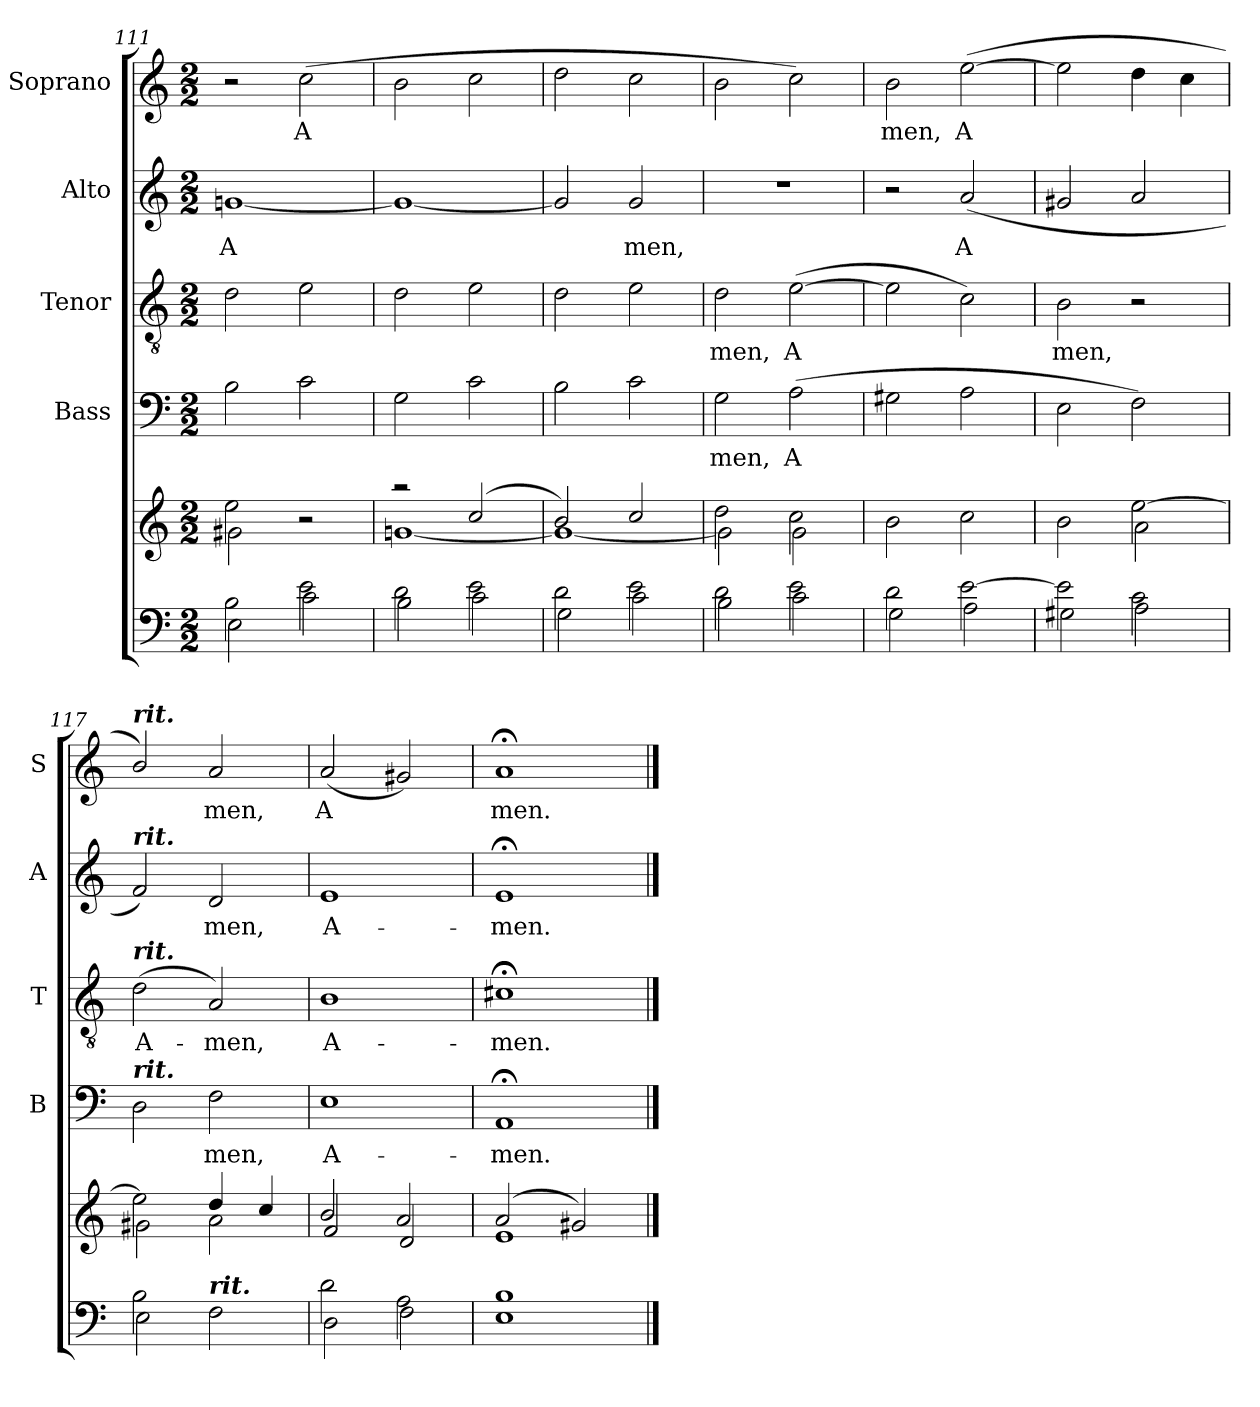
**kern	**kern	**kern	**text	**kern	**text	**kern	**text	**kern	**text
*part6	*part5	*part4	*part4	*part3	*part3	*part2	*part2	*part1	*part1
*staff6	*staff5	*staff4	*staff4	*staff3	*staff3	*staff2	*staff2	*staff1	*staff1
*	*	*I"Bass	*	*I"Tenor	*	*I"Alto	*	*I"Soprano	*
*	*	*I'B	*	*I'T	*	*I'A	*	*I'S	*
*clefF4	*clefG2	*clefF4	*	*clefGv2	*	*clefG2	*	*clefG2	*
*k[]	*k[]	*k[]	*	*k[]	*	*k[]	*	*k[]	*
*C:	*C:	*C:	*	*C:	*	*C:	*	*C:	*
*M2/2	*M2/2	*M2/2	*	*M2/2	*	*M2/2	*	*M2/2	*
=111	=111	=111	=111	=111	=111	=111	=111	=111	=111
*^	*^	*	*	*	*	*	*	*	*
!	!	!	!	!	!	!	!	!	!LO:LY:b	!	!
2B\	2E\	2ee\	2g#X\	2B\	.	2d\	.	[1gn	A­	2r	.
!	!	!	!	!	!	!	!	!	!	!	!LO:LY:b
2e\	2c\	2r	2ryy	2c\	.	2e\	.	.	.	(>2cc\	A­
=112	=112	=112	=112	=112	=112	=112	=112	=112	=112	=112	=112
2d\	2B\	2raa	[<1gn	2G\	.	2d\	.	1g_	.	2b\	.
2e\	2c\	(>2cc/	.	2c\	.	2e\	.	.	.	2cc\	.
=113	=113	=113	=113	=113	=113	=113	=113	=113	=113	=113	=113
2d\	2G\	2b/)	1gn_	2B\	.	2d\	.	2g/]	.	2dd\	.
!	!	!	!	!	!	!	!	!	!LO:LY:b	!	!
2e\	2c\	2cc/	.	2c\	.	2e\	.	2g/	men,	2cc\	.
=114	=114	=114	=114	=114	=114	=114	=114	=114	=114	=114	=114
!	!	!	!	!	!LO:LY:b	!	!LO:LY:b	!	!	!	!
2d\	2B\	2dd\	2gn\]	2G\	men,	2d\	men,	1r	.	2b\	.
!	!	!	!	!	!LO:LY:b	!	!LO:LY:b	!	!	!	!
2e\	2c\	2cc\	2g\	(>2A\	A­	(>[2e\	A­	.	.	2cc\)	.
=115	=115	=115	=115	=115	=115	=115	=115	=115	=115	=115	=115
!	!	!	!	!	!	!	!	!	!	!	!LO:LY:b
2d\	2G\	2b\	1ryy	2G#X\	.	2e\]	.	2r	.	2b\	men,
!	!	!	!	!	!	!	!	!	!LO:LY:b	!	!LO:LY:b
[<2e\	2A\	2cc\	.	2A\	.	2c\)	.	(<2a/	A­	(>[2ee\	A­
=116	=116	=116	=116	=116	=116	=116	=116	=116	=116	=116	=116
!	!	!	!	!	!	!	!LO:LY:b	!	!	!	!
2e\]	2G#X\	2b\	2ryy	2E\	.	2B\	men,	2g#X/	.	2ee\]	.
2c\	2A\	[<2ee\	2a\	2F\)	.	2r	.	2a/	.	4dd\	.
.	.	.	.	.	.	.	.	.	.	4cc\	.
=117	=117	=117	=117	=117	=117	=117	=117	=117	=117	=117	=117
!	!	!	!	!	!	!	!	!	!	!LO:TX:a:Bi:t=rit.	!
!	!	!	!	!	!	!	!	!LO:TX:a:Bi:t=rit.	!	!	!
!	!	!	!	!	!	!LO:TX:a:Bi:t=rit.	!	!	!	!	!
!	!	!	!	!LO:TX:a:Bi:t=rit.	!	!	!	!	!	!	!
!	!	!	!	!	!	!	!LO:LY:b	!	!	!	!
2B\	2E\	2ee\]	2g#X\	2D\	.	(<2d\	A-	2f/)	.	2b/)	.
!LO:TX:a:Bi:t=rit.	!	!	!	!	!	!	!	!	!	!	!
!	!	!	!	!	!LO:LY:b	!	!LO:LY:b	!	!LO:LY:b	!	!LO:LY:b
2ryy	2F\	4dd/	2a\	2F\	men,	2A/)	-men,	2d/	men,	2a/	men,
.	.	4cc/	.	.	.	.	.	.	.	.	.
=118	=118	=118	=118	=118	=118	=118	=118	=118	=118	=118	=118
!	!	!	!	!	!LO:LY:b	!	!LO:LY:b	!	!LO:LY:b	!	!LO:LY:b
2d\	2D\	2b/	2f/	1E	A-	1B	A-	1e	A-	(<2a/	A­
2A\	2F\	2a/	2d/	.	.	.	.	.	.	2g#X/)	.
=119	=119	=119	=119	=119	=119	=119	=119	=119	=119	=119	=119
!	!	!	!	!	!LO:LY:b	!	!LO:LY:b	!	!LO:LY:b	!	!LO:LY:b
1B	1E	(>2a/	1e	1AA;	-men.	1c#X;<	-men.	1e;	-men.	1a;	men.
.	.	2g#X/)	.	.	.	.	.	.	.	.	.
*v	*v	*	*	*	*	*	*	*	*	*	*
*	*v	*v	*	*	*	*	*	*	*	*
==	==	==	==	==	==	==	==	==	==
*-	*-	*-	*-	*-	*-	*-	*-	*-	*-
